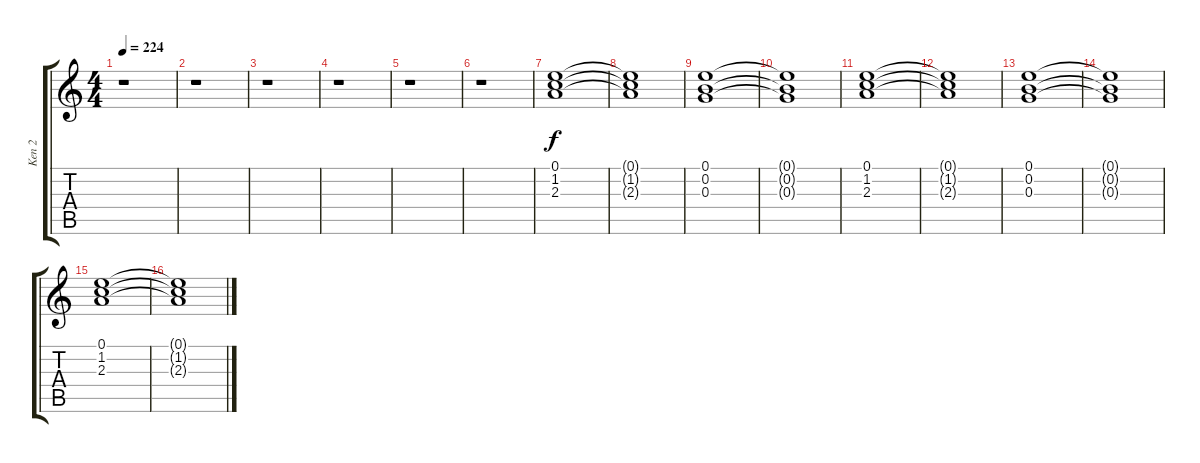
\track ("Ken 2" "Ken 2") {instrument distortionguitar}
\staff {score tabs}
\tuning (E4 B3 G3 D3 A2 E2) {hide}
\ts (4 4)
\tempo 224
\clef g2
\ks c
r.1{dy f} |
r.1 |
r.1 |
r.1 |
r.1 |
r.1 |
(0.1 1.2 2.3).1{volume 10} |
(0.1{t} 1.2{t} 2.3{t}).1 |
(0.1 0.2 0.3).1{volume 10} |
(0.1{t} 0.2{t} 0.3{t}).1 |
(0.1 1.2 2.3).1{volume 10} |
(0.1{t} 1.2{t} 2.3{t}).1 |
(0.1 0.2 0.3).1 |
(0.1{t} 0.2{t} 0.3{t}).1 |
(0.1 1.2 2.3).1 |
(0.1{t} 1.2{t} 2.3{t}).1
